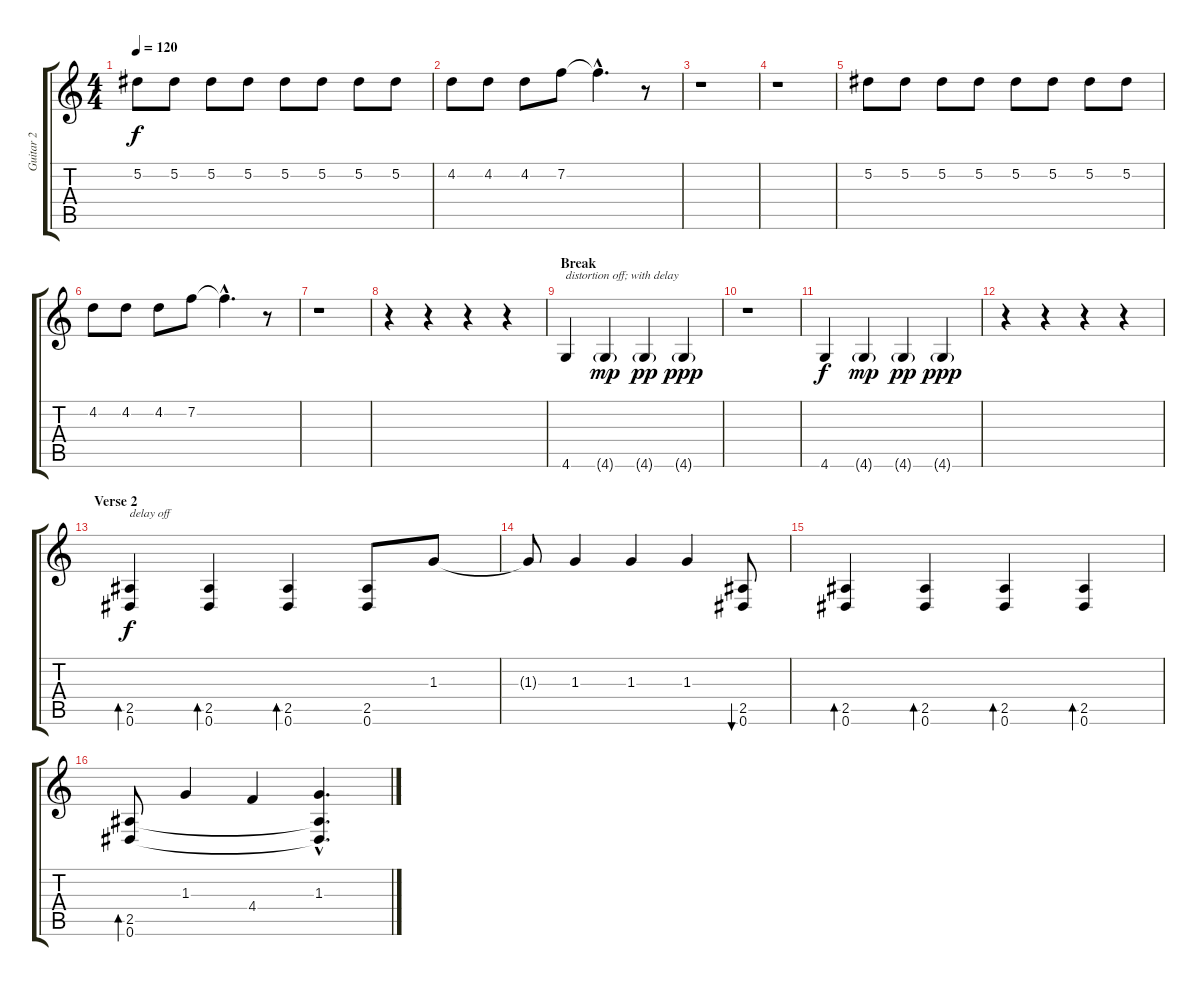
\track ("Guitar 2" "Guitar 2") {instrument electricguitarclean}
\staff {score tabs}
\tuning (Eb4 Bb3 Gb3 Db3 Ab2 Eb2) {hide}
\ts (4 4)
\tempo 120
\clef g2
\ks c
5.2.8{dy f volume 6 instrument distortionguitar} 5.2.8 5.2.8 5.2.8 5.2.8 5.2.8 5.2.8 5.2.8 |
4.2.8 4.2.8 4.2.8 7.2.8 7.2{hac t}.4{d} r.8 |
r.1 |
r.1 |
5.2.8{volume 6 instrument distortionguitar} 5.2.8 5.2.8 5.2.8 5.2.8 5.2.8 5.2.8 5.2.8 |
4.2.8 4.2.8 4.2.8 7.2.8 7.2{hac t}.4{d} r.8 |
r.1 |
r.4 r.4 r.4 r.4 |
\section ("" "Break")
4.6.4{txt "distortion off; with delay" volume 12 balance 16 instrument electricguitarclean} 4.6{g}.4{dy mp} 4.6{g}.4{dy pp} 4.6{g}.4{dy ppp} |
r.1 |
4.6.4{dy f volume 12 balance 16 instrument electricguitarclean} 4.6{g}.4{dy mp} 4.6{g}.4{dy pp} 4.6{g}.4{dy ppp} |
r.4 r.4 r.4 r.4 |
\section ("" "Verse 2")
(2.5 0.6).4{bd 60 txt "delay off" dy f volume 7} (2.5 0.6).4{bd 60} (2.5 0.6).4{bd 60} (2.5 0.6).8 1.3.8 |
1.3{t}.8 1.3.4 1.3.4 1.3.4 (2.5 0.6).8{bu 60} |
(2.5 0.6).4{bd 60} (2.5 0.6).4{bd 60} (2.5 0.6).4{bd 60} (2.5 0.6).4{bd 60} |
(2.5 0.6).8{bd 60} 1.3.4 4.4.4 (1.3{hac} 2.5{hac t} 0.6{hac t}).4{d}
